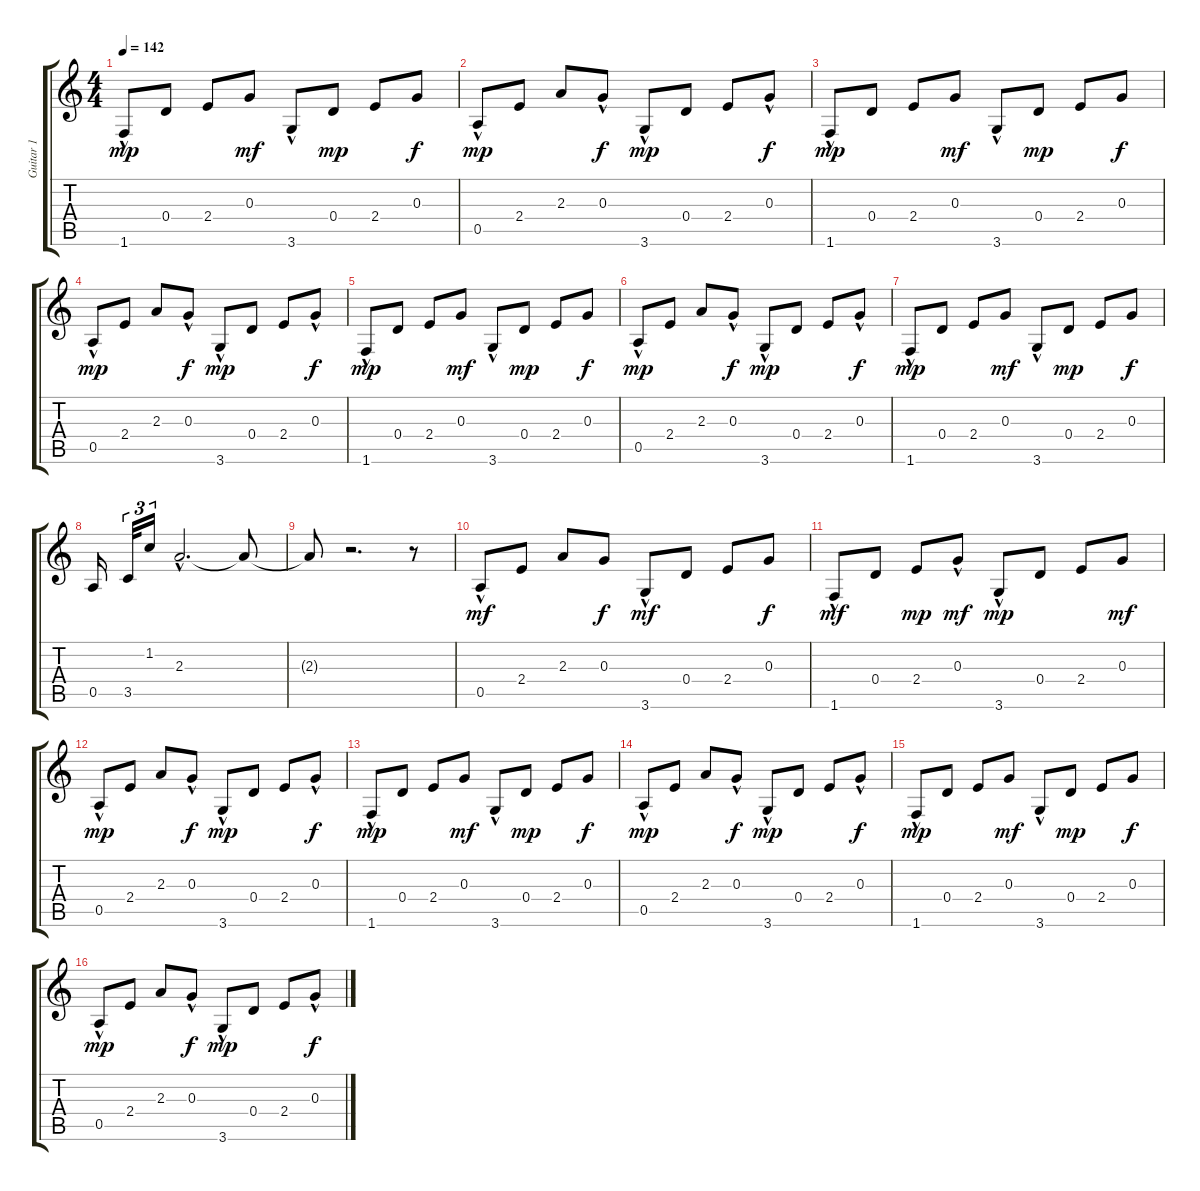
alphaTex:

\track ("Guitar 1" "Guitar 1") {instrument electricguitarclean}
\staff {score tabs}
\tuning (E4 B3 G3 D3 A2 E2) {hide}
\ts (4 4)
\tempo 142
\clef g2
\ks c
1.6{hac}.8{dy mp} 0.4.8 2.4.8 0.3.8{dy mf} 3.6{hac}.8 0.4.8{dy mp} 2.4.8 0.3.8{dy f} |
0.5{hac}.8{dy mp} 2.4.8 2.3.8 0.3{hac}.8{dy f} 3.6{hac}.8{dy mp} 0.4.8 2.4.8 0.3{hac}.8{dy f} |
1.6{hac}.8{dy mp} 0.4.8 2.4.8 0.3.8{dy mf} 3.6{hac}.8 0.4.8{dy mp} 2.4.8 0.3.8{dy f} |
0.5{hac}.8{dy mp} 2.4.8 2.3.8 0.3{hac}.8{dy f} 3.6{hac}.8{dy mp} 0.4.8 2.4.8 0.3{hac}.8{dy f} |
1.6{hac}.8{dy mp} 0.4.8 2.4.8 0.3.8{dy mf} 3.6{hac}.8 0.4.8{dy mp} 2.4.8 0.3.8{dy f} |
0.5{hac}.8{dy mp} 2.4.8 2.3.8 0.3{hac}.8{dy f} 3.6{hac}.8{dy mp} 0.4.8 2.4.8 0.3{hac}.8{dy f} |
1.6{hac}.8{dy mp} 0.4.8 2.4.8 0.3.8{dy mf} 3.6{hac}.8 0.4.8{dy mp} 2.4.8 0.3.8{dy f} |
0.5.16 3.5.32{tu (3 2)} 1.2.16{tu (3 2)} 2.3{hac}.2{d} 2.3{t}.8 |
2.3{t}.8 r.2{d} r.8 |
0.5{hac}.8{dy mf} 2.4.8 2.3.8 0.3.8{dy f} 3.6{hac}.8{dy mf} 0.4.8 2.4.8 0.3.8{dy f} |
1.6{hac}.8{dy mf} 0.4.8 2.4.8{dy mp} 0.3{hac}.8{dy mf} 3.6{hac}.8{dy mp} 0.4.8 2.4.8 0.3.8{dy mf} |
0.5{hac}.8{dy mp} 2.4.8 2.3.8 0.3{hac}.8{dy f} 3.6{hac}.8{dy mp} 0.4.8 2.4.8 0.3{hac}.8{dy f} |
1.6{hac}.8{dy mp} 0.4.8 2.4.8 0.3.8{dy mf} 3.6{hac}.8 0.4.8{dy mp} 2.4.8 0.3.8{dy f} |
0.5{hac}.8{dy mp} 2.4.8 2.3.8 0.3{hac}.8{dy f} 3.6{hac}.8{dy mp} 0.4.8 2.4.8 0.3{hac}.8{dy f} |
1.6{hac}.8{dy mp} 0.4.8 2.4.8 0.3.8{dy mf} 3.6{hac}.8 0.4.8{dy mp} 2.4.8 0.3.8{dy f} |
0.5{hac}.8{dy mp} 2.4.8 2.3.8 0.3{hac}.8{dy f} 3.6{hac}.8{dy mp} 0.4.8 2.4.8 0.3{hac}.8{dy f}
